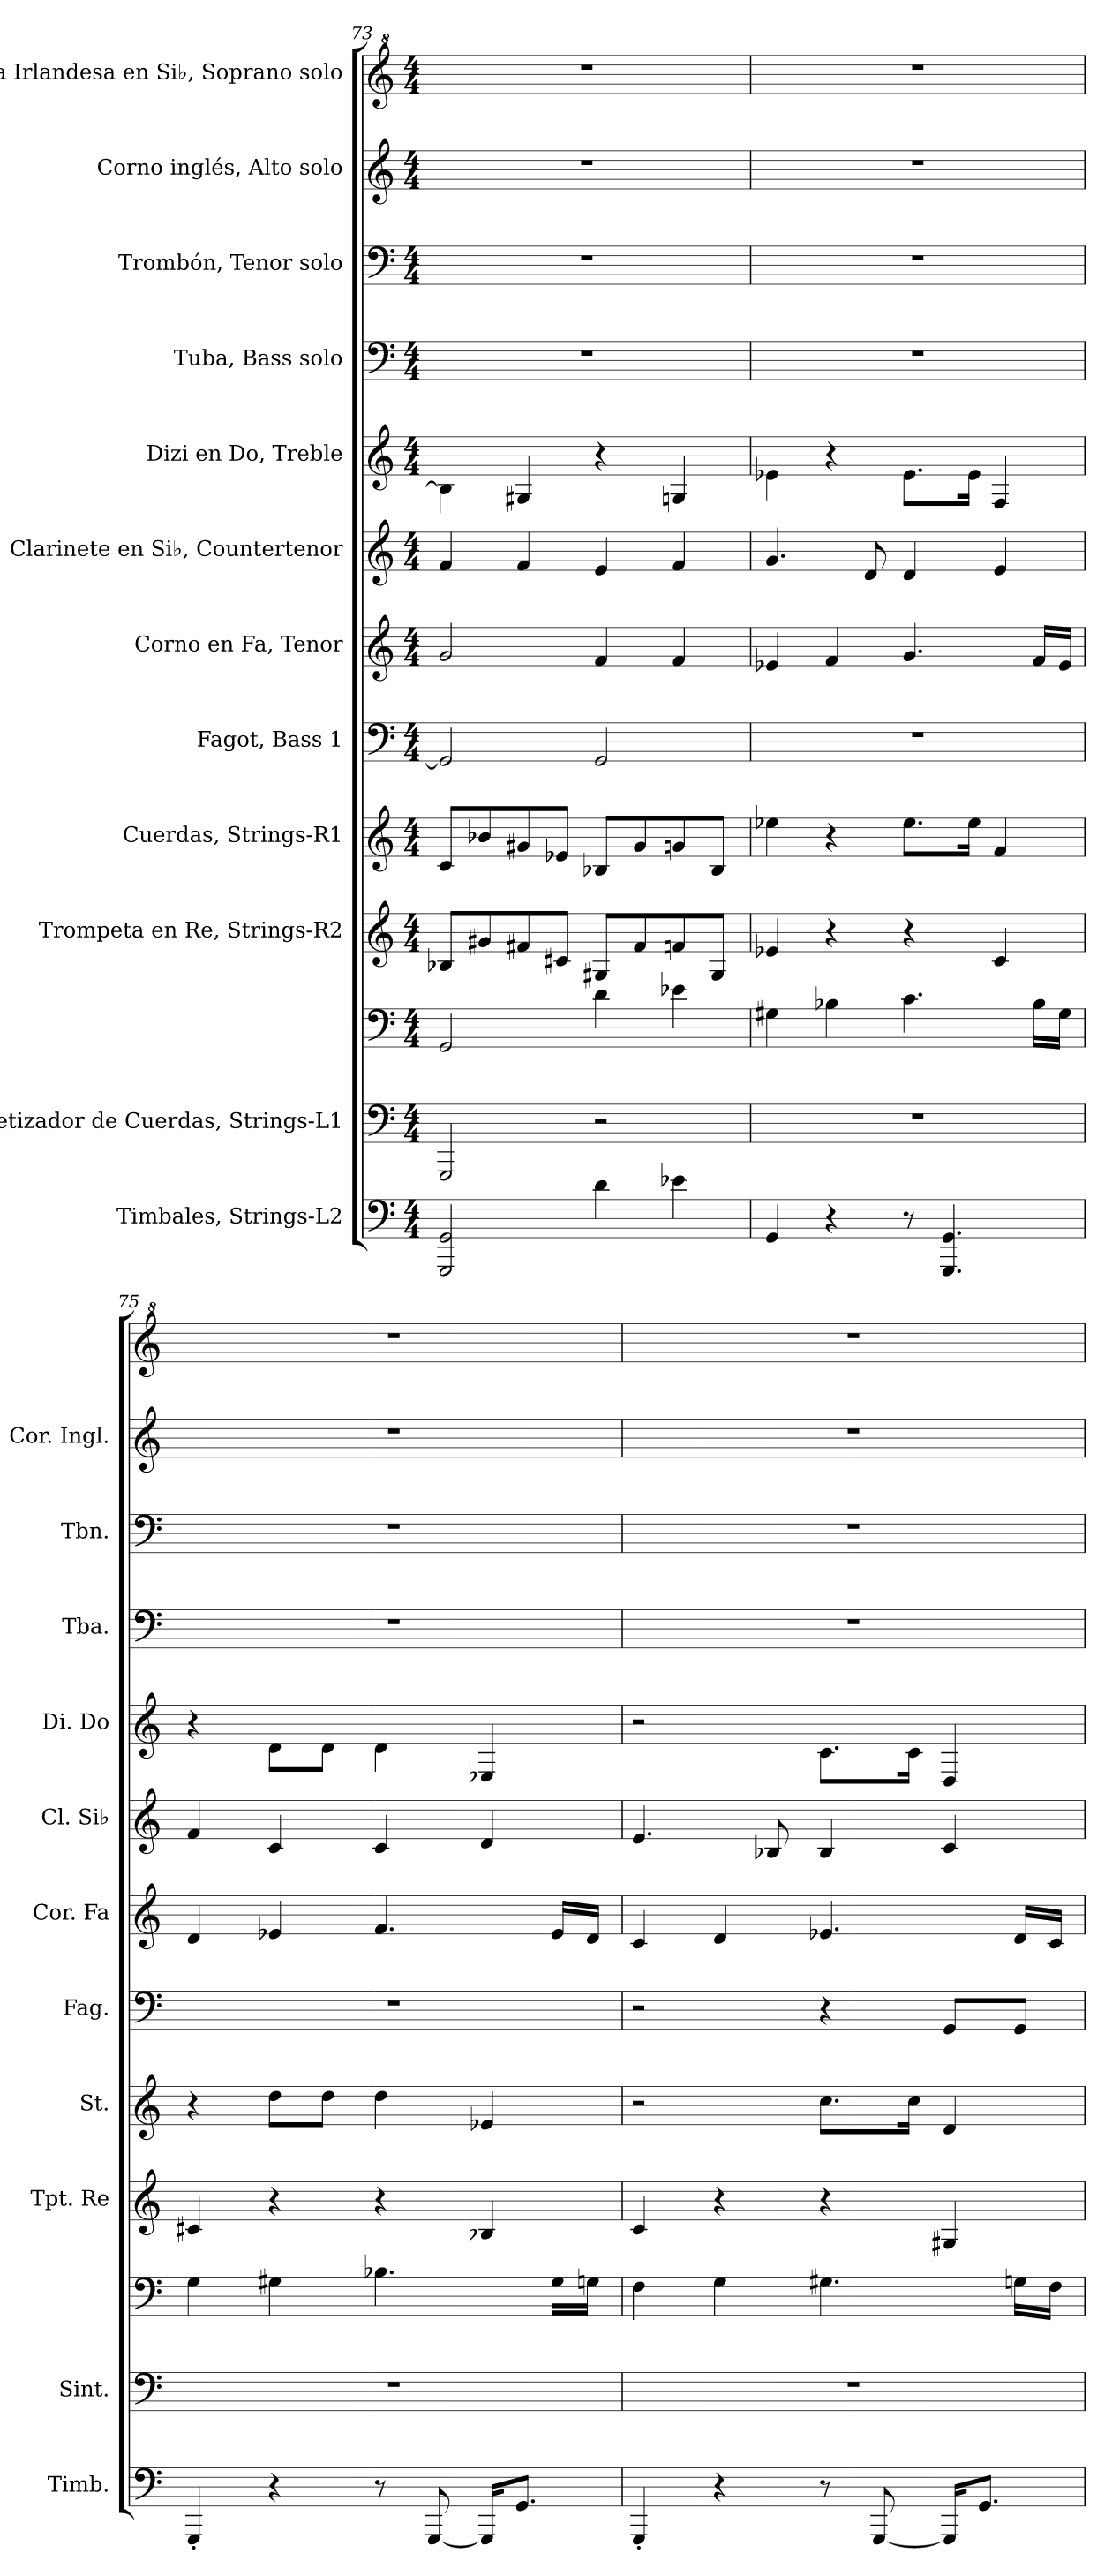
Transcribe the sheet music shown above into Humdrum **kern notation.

**kern	**kern	**kern	**kern	**kern	**kern	**kern	**kern	**kern	**kern	**kern	**kern	**kern
*part12	*part11	*part11	*part10	*part9	*part8	*part7	*part6	*part5	*part4	*part3	*part2	*part1
*staff13	*staff12	*staff11	*staff10	*staff9	*staff8	*staff7	*staff6	*staff5	*staff4	*staff3	*staff2	*staff1
*I"Timbales, Strings-L2	*I"Sintetizador de Cuerdas, Strings-L1	*	*I"Trompeta en Re, Strings-R2	*I"Cuerdas, Strings-R1	*I"Fagot, Bass 1	*I"Corno en Fa, Tenor	*I"Clarinete en Si♭, Countertenor	*I"Dizi en Do, Treble	*I"Tuba, Bass solo	*I"Trombón, Tenor solo	*I"Corno inglés, Alto solo	*I"Flauta Irlandesa en Si♭, Soprano solo
*I'Timb.	*I'Sint.	*	*I'Tpt. Re	*I'St.	*I'Fag.	*I'Cor. Fa	*I'Cl. Si♭	*I'Di. Do	*I'Tba.	*I'Tbn.	*I'Cor. Ingl.	*
*clefF4	*clefF4	*clefF4	*clefG2	*clefG2	*clefF4	*clefG2	*clefG2	*clefG2	*clefF4	*clefF4	*clefG2	*clefG^2
*	*	*	*ITrd-1c-2	*	*	*ITrd4c7	*ITrd1c2	*ITrd-7c-12	*	*	*ITrd4c7	*
*k[]	*k[]	*k[]	*k[f#c#]	*k[]	*k[]	*k[b-]	*k[b-e-]	*k[]	*k[]	*k[]	*k[b-]	*k[]
*M4/4	*M4/4	*M4/4	*M4/4	*M4/4	*M4/4	*M4/4	*M4/4	*M4/4	*M4/4	*M4/4	*M4/4	*M4/4
=73	=73	=73	=73	=73	=73	=73	=73	=73	=73	=73	=73	=73
2GGG/ 2GG/	2GGG/	2GG/	8cn/L	8c/L	2GG/]	2c/	4e-/	4b-\]	1r	1r	1r	1r
.	.	.	8a#X/	8b-X/	.	.	.	.	.	.	.	.
.	.	.	8g#X/	8g#X/	.	.	4e-/	4g#X/	.	.	.	.
.	.	.	8d#X/J	8e-X/J	.	.	.	.	.	.	.	.
4d\	2r	4d\	8A#X/L	8B-X/L	2GG/	4B-/	4d/	4r	.	.	.	.
.	.	.	8g#/	8g#/	.	.	.	.	.	.	.	.
4e-X\	.	4e-X\	8gn/	8gn/	.	4B-/	4e-/	4gn/	.	.	.	.
.	.	.	8A#/J	8B-/J	.	.	.	.	.	.	.	.
=74	=74	=74	=74	=74	=74	=74	=74	=74	=74	=74	=74	=74
4GG/	1r	4G#X\	4fn/	4ee-X\	1r	4A-X/	4.f/	4ee-X\	1r	1r	1r	1r
4r	.	4B-X\	4r	4r	.	4B-/	.	4r	.	.	.	.
.	.	.	.	.	.	.	8c/	.	.	.	.	.
8r	.	4.c\	4r	8.ee-\L	.	4.c/	4c/	8.ee-\L	.	.	.	.
4.GGG/ 4.GG/	.	.	.	.	.	.	.	.	.	.	.	.
.	.	.	.	16ee-\Jk	.	.	.	16ee-\Jk	.	.	.	.
.	.	.	4d/	4f/	.	.	4d/	4f/	.	.	.	.
.	.	16B-\LL	.	.	.	16B-/LL	.	.	.	.	.	.
.	.	16G#\JJ	.	.	.	16A-/JJ	.	.	.	.	.	.
!!LO:PB:g=z
=75	=75	=75	=75	=75	=75	=75	=75	=75	=75	=75	=75	=75
4GGG'/	1r	4G\	4d#X/	4r	1r	4G/	4e-/	4r	1r	1r	1r	1r
4r	.	4G#X\	4r	8dd\L	.	4A-X/	4B-/	8dd\L	.	.	.	.
.	.	.	.	8dd\J	.	.	.	8dd\J	.	.	.	.
8r	.	4.B-X\	4r	4dd\	.	4.B-/	4B-/	4dd\	.	.	.	.
[8GGG/	.	.	.	.	.	.	.	.	.	.	.	.
16GGG/KL]	.	.	4cn/	4e-X/	.	.	4c/	4e-X/	.	.	.	.
8.GG/J	.	.	.	.	.	.	.	.	.	.	.	.
.	.	16G#\LL	.	.	.	16A-/LL	.	.	.	.	.	.
.	.	16Gn\JJ	.	.	.	16G/JJ	.	.	.	.	.	.
=76	=76	=76	=76	=76	=76	=76	=76	=76	=76	=76	=76	=76
4GGG'/	1r	4F\	4d/	2r	2r	4F/	4.d/	2r	1r	1r	1r	1r
4r	.	4G\	4r	.	.	4G/	.	.	.	.	.	.
.	.	.	.	.	.	.	8A-X/	.	.	.	.	.
8r	.	4.G#X\	4r	8.cc\L	4r	4.A-X/	4A-/	8.cc\L	.	.	.	.
[8GGG/	.	.	.	.	.	.	.	.	.	.	.	.
.	.	.	.	16cc\Jk	.	.	.	16cc\Jk	.	.	.	.
16GGG/KL]	.	.	4A#X/	4d/	8GG/L	.	4B-/	4d/	.	.	.	.
8.GG/J	.	.	.	.	.	.	.	.	.	.	.	.
.	.	16Gn\LL	.	.	8GG/J	16G/LL	.	.	.	.	.	.
.	.	16F\JJ	.	.	.	16F/JJ	.	.	.	.	.	.
=	=	=	=	=	=	=	=	=	=	=	=	=
*-	*-	*-	*-	*-	*-	*-	*-	*-	*-	*-	*-	*-
